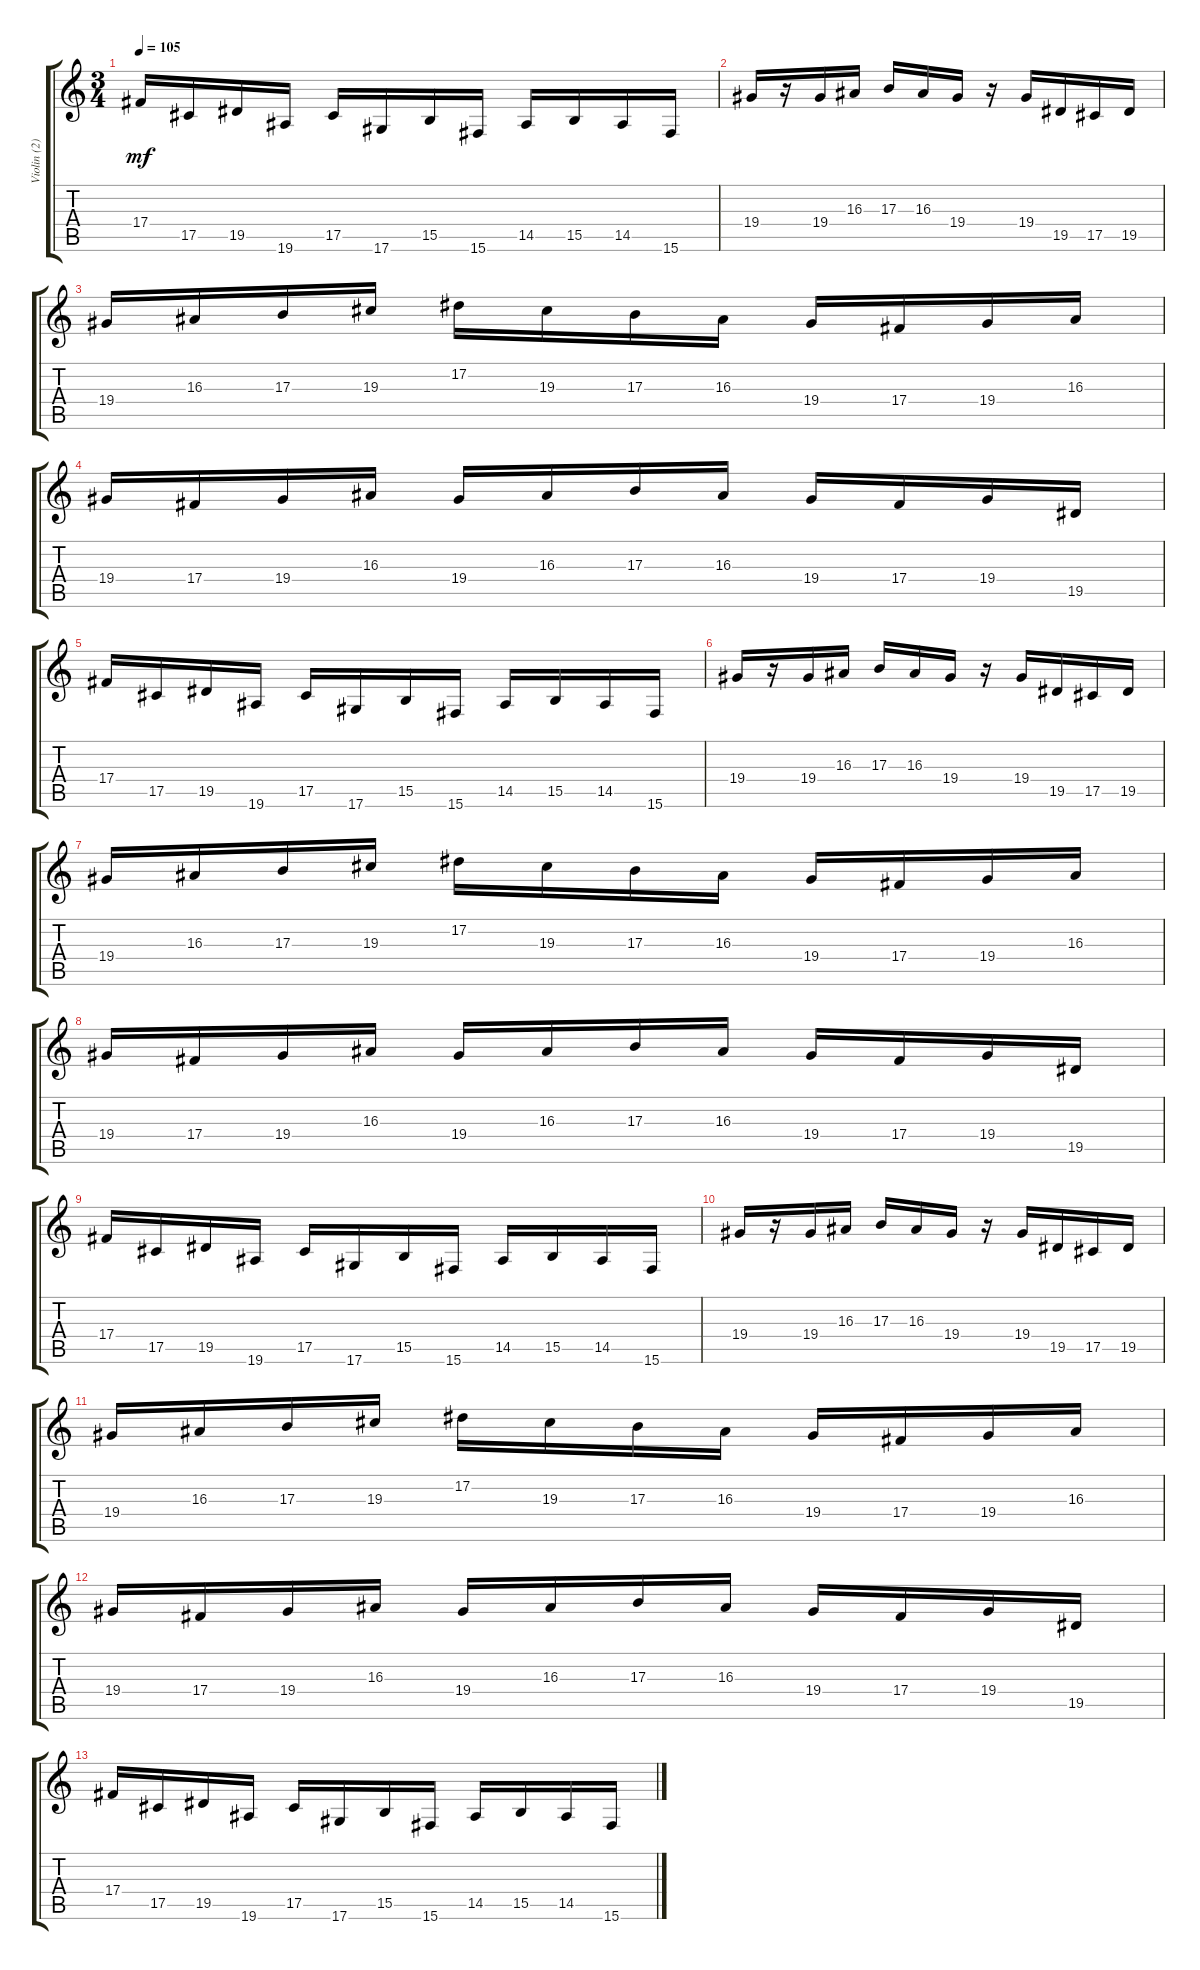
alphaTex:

\track ("Violin (2)" "Violin (2)") {instrument violin}
\staff {score tabs}
\tuning (Eb4 Bb3 Gb3 Db3 Ab2 Eb2) {hide}
\ts (3 4)
\tempo 105
\clef g2
\ks c
17.4.16{dy mf} 17.5.16 19.5.16 19.6.16 17.5.16 17.6.16 15.5.16 15.6.16 14.5.16 15.5.16 14.5.16 15.6.16 |
19.4.16 r.16 19.4.16 16.3.16 17.3.16 16.3.16 19.4.16 r.16 19.4.16 19.5.16 17.5.16 19.5.16 |
19.4.16 16.3.16 17.3.16 19.3.16 17.2.16 19.3.16 17.3.16 16.3.16 19.4.16 17.4.16 19.4.16 16.3.16 |
19.4.16 17.4.16 19.4.16 16.3.16 19.4.16 16.3.16 17.3.16 16.3.16 19.4.16 17.4.16 19.4.16 19.5.16 |
17.4.16 17.5.16 19.5.16 19.6.16 17.5.16 17.6.16 15.5.16 15.6.16 14.5.16 15.5.16 14.5.16 15.6.16 |
19.4.16 r.16 19.4.16 16.3.16 17.3.16 16.3.16 19.4.16 r.16 19.4.16 19.5.16 17.5.16 19.5.16 |
19.4.16 16.3.16 17.3.16 19.3.16 17.2.16 19.3.16 17.3.16 16.3.16 19.4.16 17.4.16 19.4.16 16.3.16 |
19.4.16 17.4.16 19.4.16 16.3.16 19.4.16 16.3.16 17.3.16 16.3.16 19.4.16 17.4.16 19.4.16 19.5.16 |
17.4.16 17.5.16 19.5.16 19.6.16 17.5.16 17.6.16 15.5.16 15.6.16 14.5.16 15.5.16 14.5.16 15.6.16 |
19.4.16 r.16 19.4.16 16.3.16 17.3.16 16.3.16 19.4.16 r.16 19.4.16 19.5.16 17.5.16 19.5.16 |
19.4.16 16.3.16 17.3.16 19.3.16 17.2.16 19.3.16 17.3.16 16.3.16 19.4.16 17.4.16 19.4.16 16.3.16 |
19.4.16 17.4.16 19.4.16 16.3.16 19.4.16 16.3.16 17.3.16 16.3.16 19.4.16 17.4.16 19.4.16 19.5.16 |
17.4.16 17.5.16 19.5.16 19.6.16 17.5.16 17.6.16 15.5.16 15.6.16 14.5.16 15.5.16 14.5.16 15.6.16
